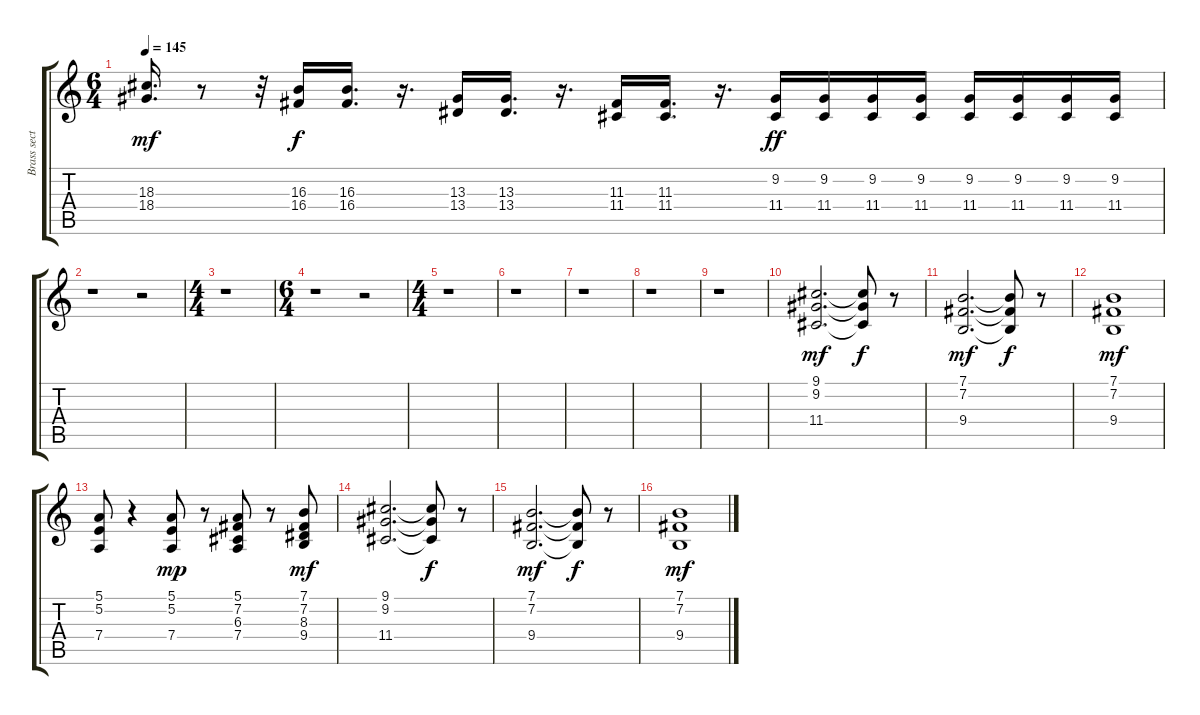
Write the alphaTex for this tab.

\track ("Brass section" "Brass sect") {instrument brasssection}
\staff {score tabs}
\tuning (E4 B3 G3 D3 A2 E2) {hide}
\ts (6 4)
\tempo 145
\clef g2
\ks c
(18.3 18.4).16{d dy mf} r.8 r.32 (16.3 16.4).16{dy f} (16.3 16.4).16{d} r.16{d} (13.3 13.4).16 (13.3 13.4).16{d} r.16{d} (11.3 11.4).16 (11.3 11.4).16{d} r.16{d} (9.2 11.4).16{dy ff balance 4} (9.2 11.4).16{balance 12} (9.2 11.4).16{balance 4} (9.2 11.4).16{balance 12} (9.2 11.4).16{balance 4} (9.2 11.4).16{balance 12} (9.2 11.4).16{balance 4} (9.2 11.4).16{balance 12} |
r.1 r.2 |
\ts (4 4)
r.1 |
\ts (6 4)
r.1 r.2 |
\ts (4 4)
r.1 |
r.1 |
r.1 |
r.1 |
r.1 |
(9.1 9.2 11.4).2{d dy mf balance 8} (9.1{t} 9.2{t} 11.4{t}).8{dy f} r.8 |
(7.1 7.2 9.4).2{d dy mf} (7.1{t} 7.2{t} 9.4{t}).8{dy f} r.8 |
(7.1 7.2 9.4).1{dy mf} |
(5.1 5.2 7.4).8 r.4 (5.1 5.2 7.4).8{dy mp} r.8 (5.1 7.2 6.3 7.4).8 r.8 (7.1 7.2 8.3 9.4).8{dy mf} |
(9.1 9.2 11.4).2{d} (9.1{t} 9.2{t} 11.4{t}).8{dy f} r.8 |
(7.1 7.2 9.4).2{d dy mf} (7.1{t} 7.2{t} 9.4{t}).8{dy f} r.8 |
(7.1 7.2 9.4).1{dy mf}
